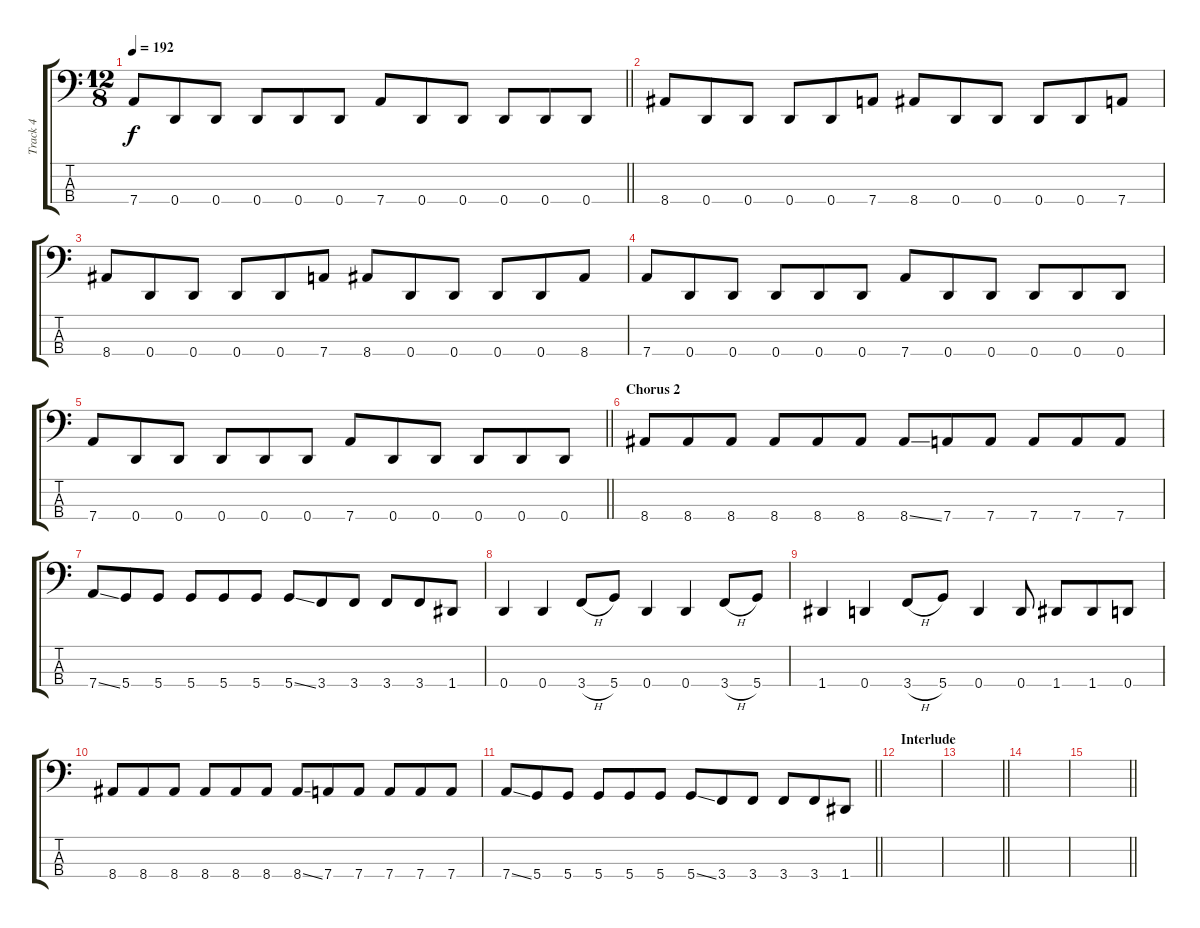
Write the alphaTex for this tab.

\track ("Track 4" "Track 4") {instrument electricbasspick}
\staff {score tabs}
\tuning (G2 D2 A1 D1) {hide}
\ts (12 8)
\tempo 192
\clef f4
\barLineRight lightlight
\ks c
7.4.8{dy f} 0.4.8 0.4.8 0.4.8 0.4.8 0.4.8 7.4.8 0.4.8 0.4.8 0.4.8 0.4.8 0.4.8 |
8.4.8 0.4.8 0.4.8 0.4.8 0.4.8 7.4.8 8.4.8 0.4.8 0.4.8 0.4.8 0.4.8 7.4.8 |
8.4.8 0.4.8 0.4.8 0.4.8 0.4.8 7.4.8 8.4.8 0.4.8 0.4.8 0.4.8 0.4.8 8.4.8 |
7.4.8 0.4.8 0.4.8 0.4.8 0.4.8 0.4.8 7.4.8 0.4.8 0.4.8 0.4.8 0.4.8 0.4.8 |
\barLineRight lightlight
7.4.8 0.4.8 0.4.8 0.4.8 0.4.8 0.4.8 7.4.8 0.4.8 0.4.8 0.4.8 0.4.8 0.4.8 |
\section ("" "Chorus 2")
8.4.8 8.4.8 8.4.8 8.4.8 8.4.8 8.4.8 8.4{ss}.8 7.4.8 7.4.8 7.4.8 7.4.8 7.4.8 |
7.4{ss}.8 5.4.8 5.4.8 5.4.8 5.4.8 5.4.8 5.4{ss}.8 3.4.8 3.4.8 3.4.8 3.4.8 1.4.8 |
0.4.4 0.4.4 3.4{h}.8 5.4.8 0.4.4 0.4.4 3.4{h}.8 5.4.8 |
1.4.4 0.4.4 3.4{h}.8 5.4.8 0.4.4 0.4.8 1.4.8 1.4.8 0.4.8 |
8.4.8 8.4.8 8.4.8 8.4.8 8.4.8 8.4.8 8.4{ss}.8 7.4.8 7.4.8 7.4.8 7.4.8 7.4.8 |
\barLineRight lightlight
7.4{ss}.8 5.4.8 5.4.8 5.4.8 5.4.8 5.4.8 5.4{ss}.8 3.4.8 3.4.8 3.4.8 3.4.8 1.4.8 |
\section ("" "Interlude")
|
\barLineRight lightlight
|
|
\barLineRight lightlight
